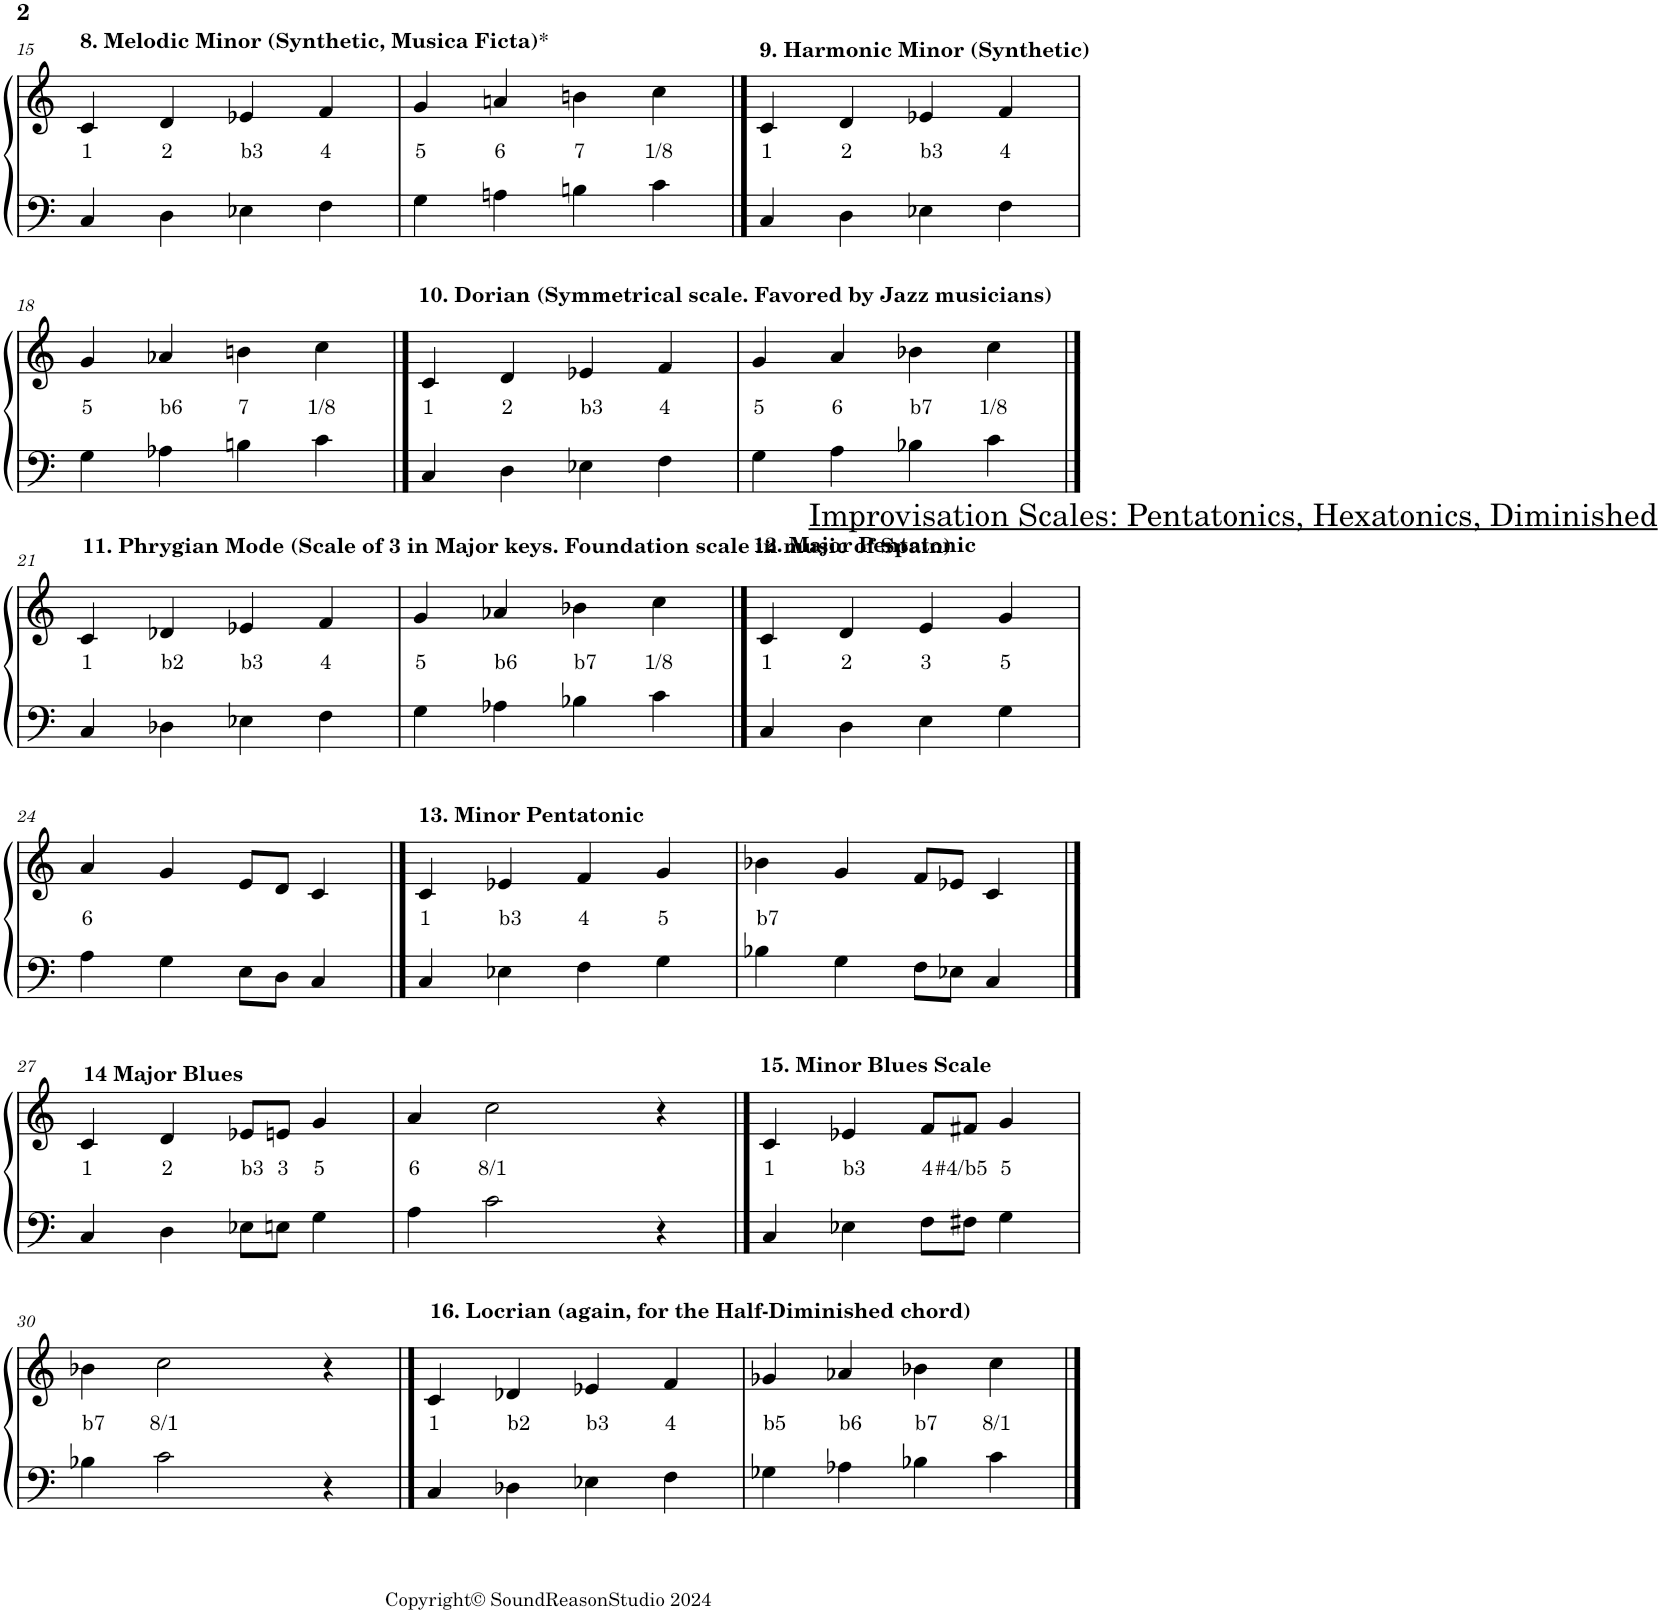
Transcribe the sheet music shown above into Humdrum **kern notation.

**kern	**kern	**text
*part1	*part1	*part1
*staff2	*staff1	*staff1
*I"Piano	*	*
*I'Pno.	*	*
!!LO:PB:g=z
*clefF4	*clefG2	*
*k[]	*k[]	*
*M4/4	*M4/4	*
=15	=15	=15
!	!LO:TX:a:B:t=8. Melodic Minor (Synthetic, Musica Ficta)*	!
!	!	!LO:LY:b
4C/	4c/	1
!	!	!LO:LY:b
4D\	4d/	2
!	!	!LO:LY:b
4E-X\	4e-X/	b3
!	!	!LO:LY:b
4F\	4f/	4
=16	=16	=16
!	!	!LO:LY:b
4G\	4g/	5
!	!	!LO:LY:b
4An\	4an/	6
!	!	!LO:LY:b
4Bn\	4bn\	7
!	!	!LO:LY:b
4c\	4cc\	1/8
==17	==17	==17
!	!LO:TX:a:B:t=9. Harmonic Minor (Synthetic)	!
!	!	!LO:LY:b
4C/	4c/	1
!	!	!LO:LY:b
4D\	4d/	2
!	!	!LO:LY:b
4E-X\	4e-X/	b3
!	!	!LO:LY:b
4F\	4f/	4
!!LO:LB:g=z
=18	=18	=18
!	!	!LO:LY:b
4G\	4g/	5
!	!	!LO:LY:b
4A-X\	4a-X/	b6
!	!	!LO:LY:b
4Bn\	4bn\	7
!	!	!LO:LY:b
4c\	4cc\	1/8
==19	==19	==19
!	!LO:TX:a:B:t=10. Dorian (Symmetrical scale. Favored by Jazz musicians)	!
!	!	!LO:LY:b
4C/	4c/	1
!	!	!LO:LY:b
4D\	4d/	2
!	!	!LO:LY:b
4E-X\	4e-X/	b3
!	!	!LO:LY:b
4F\	4f/	4
=20	=20	=20
!	!	!LO:LY:b
4G\	4g/	5
!	!	!LO:LY:b
4A\	4a/	6
!	!	!LO:LY:b
4B-X\	4b-X\	b7
!	!	!LO:LY:b
4c\	4cc\	1/8
!!LO:LB:g=z
==21	==21	==21
!	!LO:TX:a:B:t=11. Phrygian Mode (Scale of 3 in Major keys. Foundation scale in music of Spain)	!
!	!	!LO:LY:b
4C/	4c/	1
!	!	!LO:LY:b
4D-X\	4d-X/	b2
!	!	!LO:LY:b
4E-X\	4e-X/	b3
!	!	!LO:LY:b
4F\	4f/	4
=22	=22	=22
!	!	!LO:LY:b
4G\	4g/	5
!	!	!LO:LY:b
4A-X\	4a-X/	b6
!	!	!LO:LY:b
4B-X\	4b-X\	b7
!	!	!LO:LY:b
4c\	4cc\	1/8
==23	==23	==23
!	!LO:TX:a:t=Improvisation Scales&colon; Pentatonics, Hexatonics, Diminished	!
!	!LO:TX:a:B:t=12. Major Pentatonic	!
!	!	!LO:LY:b
4C/	4c/	1
!	!	!LO:LY:b
4D\	4d/	2
!	!	!LO:LY:b
4E\	4e/	3
!	!	!LO:LY:b
4G\	4g/	5
!!LO:LB:g=z
=24	=24	=24
!	!	!LO:LY:b
4A\	4a/	6
4G\	4g/	.
8E\L	8e/L	.
8D\J	8d/J	.
4C/	4c/	.
==25	==25	==25
!	!LO:TX:a:B:t=13. Minor Pentatonic	!
!	!	!LO:LY:b
4C/	4c/	1
!	!	!LO:LY:b
4E-X\	4e-X/	b3
!	!	!LO:LY:b
4F\	4f/	4
!	!	!LO:LY:b
4G\	4g/	5
=26	=26	=26
!	!	!LO:LY:b
4B-X\	4b-X\	b7
4G\	4g/	.
8F\L	8f/L	.
8E-X\J	8e-X/J	.
4C/	4c/	.
!!LO:LB:g=z
==27	==27	==27
!	!LO:TX:a:B:t=14 Major Blues	!
!	!	!LO:LY:b
4C/	4c/	1
!	!	!LO:LY:b
4D\	4d/	2
!	!	!LO:LY:b
8E-X\L	8e-X/L	b3
!	!	!LO:LY:b
8En\J	8en/J	3
!	!	!LO:LY:b
4G\	4g/	5
=28	=28	=28
!	!	!LO:LY:b
4A\	4a/	6
!	!	!LO:LY:b
2c\	2cc\	8/1
4r	4r	.
==29	==29	==29
!	!LO:TX:a:B:t=15. Minor Blues Scale	!
!	!	!LO:LY:b
4C/	4c/	1
!	!	!LO:LY:b
4E-X\	4e-X/	b3
!	!	!LO:LY:b
8F\L	8f/L	4
!	!	!LO:LY:b
8F#X\J	8f#X/J	#4/b5
!	!	!LO:LY:b
4G\	4g/	5
!!LO:LB:g=z
=30	=30	=30
!	!	!LO:LY:b
4B-X\	4b-X\	b7
!	!	!LO:LY:b
2c\	2cc\	8/1
4r	4r	.
==31	==31	==31
!	!LO:TX:a:B:t=16. Locrian (again, for the Half-Diminished chord)	!
!	!	!LO:LY:b
4C/	4c/	1
!	!	!LO:LY:b
4D-X\	4d-X/	b2
!	!	!LO:LY:b
4E-X\	4e-X/	b3
!	!	!LO:LY:b
4F\	4f/	4
=32	=32	=32
!	!	!LO:LY:b
4G-X\	4g-X/	b5
!	!	!LO:LY:b
4A-X\	4a-X/	b6
!	!	!LO:LY:b
4B-X\	4b-X\	b7
!	!	!LO:LY:b
4c\	4cc\	8/1
==	==	==
*-	*-	*-
